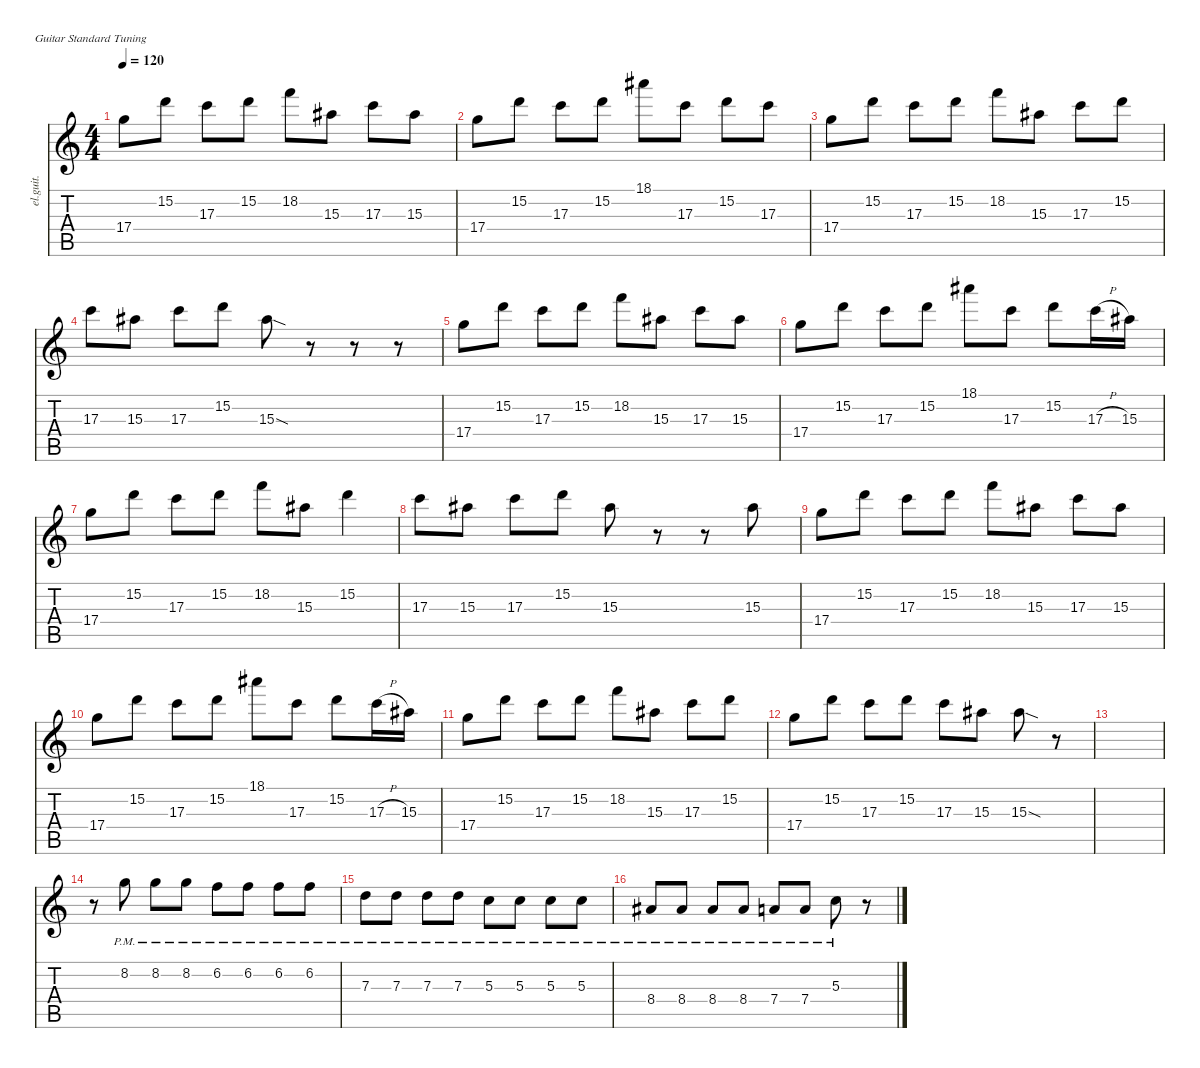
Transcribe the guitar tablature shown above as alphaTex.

\defaultSystemsLayout 4
\hideDynamics
\bracketExtendMode nobrackets
\otherSystemsTrackNameOrientation horizontal
\track ("Clean Guitar" "el.guit.") {instrument electricguitarclean}
\staff {score tabs}
\tuning (E4 B3 G3 D3 A2 E2)
\ts (4 4)
\tempo 120
\clef g2
\ks c
17.4.8{dy mf instrument electricguitarclean beam Down} 15.2.8{beam Down} 17.3.8{beam Down} 15.2.8{beam Down} 18.2.8{beam Down} 15.3{acc #}.8{beam Down} 17.3.8{beam Down} 15.3{acc #}.8{beam Down} |
17.4.8{beam Down} 15.2.8{beam Down} 17.3.8{beam Down} 15.2.8{beam Down} 18.1{acc #}.8{beam Down} 17.3.8{beam Down} 15.2.8{beam Down} 17.3.8{beam Down} |
17.4.8{beam Down} 15.2.8{beam Down} 17.3.8{beam Down} 15.2.8{beam Down} 18.2.8{beam Down} 15.3{acc #}.8{beam Down} 17.3.8{beam Down} 15.2.8{beam Down} |
17.3.8{beam Down} 15.3{acc #}.8{beam Down} 17.3.8{beam Down} 15.2.8{beam Down} 15.3{sod acc #}.8{beam Down} r.8{beam Down} r.8{beam Down} r.8{beam Down} |
17.4.8{beam Down} 15.2.8{beam Down} 17.3.8{beam Down} 15.2.8{beam Down} 18.2.8{beam Down} 15.3{acc #}.8{beam Down} 17.3.8{beam Down} 15.3{acc #}.8{beam Down} |
17.4.8{beam Down} 15.2.8{beam Down} 17.3.8{beam Down} 15.2.8{beam Down} 18.1{acc #}.8{beam Down} 17.3.8{beam Down} 15.2.8{beam Down} 17.3{h}.16{beam Down} 15.3{acc #}.16{beam Down} |
17.4.8{beam Down} 15.2.8{beam Down} 17.3.8{beam Down} 15.2.8{beam Down} 18.2.8{beam Down} 15.3{acc #}.8{beam Down} 15.2.4{beam Down} |
17.3.8{beam Down} 15.3{acc #}.8{beam Down} 17.3.8{beam Down} 15.2.8{beam Down} 15.3{acc #}.8{beam Down} r.8{beam Down} r.8{beam Down} 15.3{acc #}.8{beam Down} |
17.4.8{beam Down} 15.2.8{beam Down} 17.3.8{beam Down} 15.2.8{beam Down} 18.2.8{beam Down} 15.3{acc #}.8{beam Down} 17.3.8{beam Down} 15.3{acc #}.8{beam Down} |
17.4.8{beam Down} 15.2.8{beam Down} 17.3.8{beam Down} 15.2.8{beam Down} 18.1{acc #}.8{beam Down} 17.3.8{beam Down} 15.2.8{beam Down} 17.3{h}.16{beam Down} 15.3{acc #}.16{beam Down} |
17.4.8{beam Down} 15.2.8{beam Down} 17.3.8{beam Down} 15.2.8{beam Down} 18.2.8{beam Down} 15.3{acc #}.8{beam Down} 17.3.8{beam Down} 15.2.8{beam Down} |
17.4.8{beam Down} 15.2.8{beam Down} 17.3.8{beam Down} 15.2.8{beam Down} 17.3.8{beam Down} 15.3{acc #}.8{beam Down} 15.3{sod acc #}.8{beam Down} r.8{beam Down} |
|
r.8{beam Down} 8.2{pm}.8{beam Down} 8.2{pm}.8{beam Down} 8.2{pm}.8{beam Down} 6.2{pm}.8{beam Down} 6.2{pm}.8{beam Down} 6.2{pm}.8{beam Down} 6.2{pm}.8{beam Down} |
7.3{pm}.8{beam Down} 7.3{pm}.8{beam Down} 7.3{pm}.8{beam Down} 7.3{pm}.8{beam Down} 5.3{pm}.8{beam Down} 5.3{pm}.8{beam Down} 5.3{pm}.8{beam Down} 5.3{pm}.8{beam Down} |
8.4{pm acc #}.8{beam Up} 8.4{pm acc #}.8{beam Up} 8.4{pm acc #}.8{beam Up} 8.4{pm acc #}.8{beam Up} 7.4{pm}.8{beam Up} 7.4{pm}.8{beam Up} 5.3{pm}.8{beam Down} r.8{beam Down}
